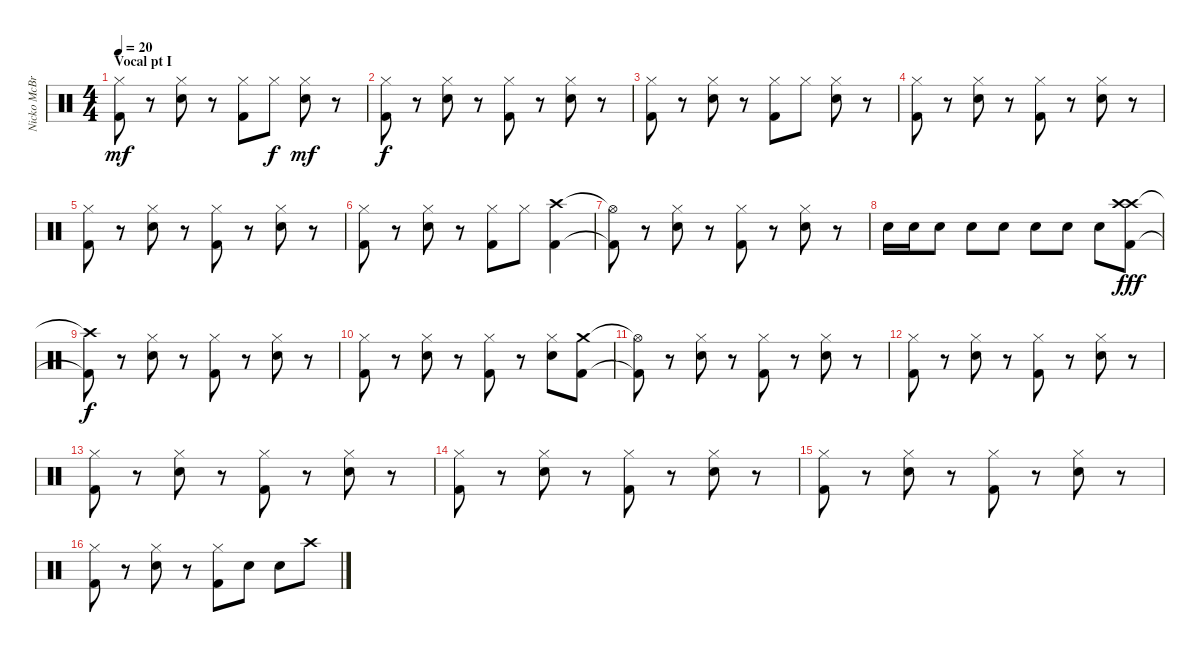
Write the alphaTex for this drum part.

\track ("Nicko McBrain" "Nicko McBr") {instrument percussion}
\staff {score}
\articulation defaults
\ts (4 4)
\section ("" "Vocal pt I")
\tempo 20
\clef neutral
\ks c
("Hi-Hat (closed)" "Kick (hit) 2").8{dy mf} r.8 ("Hi-Hat (closed)" "Snare (hit) 2").8 r.8 ("Hi-Hat (closed)" "Kick (hit) 2").8 "Hi-Hat (closed)".8{dy f} ("Hi-Hat (closed)" "Snare (hit) 2").8{dy mf} r.8 |
("Hi-Hat (closed)" "Kick (hit) 2").8{dy f} r.8 ("Hi-Hat (closed)" "Snare (hit) 2").8 r.8 ("Hi-Hat (closed)" "Kick (hit) 2").8 r.8 ("Hi-Hat (closed)" "Snare (hit) 2").8 r.8 |
("Hi-Hat (closed)" "Kick (hit) 2").8 r.8 ("Hi-Hat (closed)" "Snare (hit) 2").8 r.8 ("Hi-Hat (closed)" "Kick (hit) 2").8 "Hi-Hat (closed)".8 ("Hi-Hat (closed)" "Snare (hit) 2").8 r.8 |
("Hi-Hat (closed)" "Kick (hit) 2").8 r.8 ("Hi-Hat (closed)" "Snare (hit) 2").8 r.8 ("Hi-Hat (closed)" "Kick (hit) 2").8 r.8 ("Hi-Hat (closed)" "Snare (hit) 2").8 r.8 |
("Hi-Hat (closed)" "Kick (hit) 2").8 r.8 ("Hi-Hat (closed)" "Snare (hit) 2").8 r.8 ("Hi-Hat (closed)" "Kick (hit) 2").8 r.8 ("Hi-Hat (closed)" "Snare (hit) 2").8 r.8 |
("Hi-Hat (closed)" "Kick (hit) 2").8 r.8 ("Hi-Hat (closed)" "Snare (hit) 2").8 r.8 ("Hi-Hat (closed)" "Kick (hit) 2").8 "Hi-Hat (closed)".8 ("Crash high (hit)" "Kick (hit) 2").4 |
("Hi-Hat (open)"{t} "Kick (hit) 2"{t}).8 r.8 ("Hi-Hat (closed)" "Snare (hit) 2").8 r.8 ("Hi-Hat (closed)" "Kick (hit) 2").8 r.8 ("Hi-Hat (closed)" "Snare (hit) 2").8 r.8 |
"Snare (hit) 2".16 "Snare (hit) 2".16 "Snare (hit) 2".8 "Snare (hit) 2".8 "Snare (hit) 2".8 "Snare (hit) 2".8 "Snare (hit) 2".8 "Snare (hit) 2".8 ("Crash high (hit)" "Kick (hit) 2" "Crash high (hit)").8{dy fff} |
("Crash high (hit)"{t} "Kick (hit) 2"{t}).8{dy f} r.8 ("Hi-Hat (closed)" "Snare (hit) 2").8 r.8 ("Hi-Hat (closed)" "Kick (hit) 2").8 r.8 ("Hi-Hat (closed)" "Snare (hit) 2").8 r.8 |
("Hi-Hat (closed)" "Kick (hit) 2").8 r.8 ("Hi-Hat (closed)" "Snare (hit) 2").8 r.8 ("Hi-Hat (closed)" "Kick (hit) 2").8 r.8 ("Hi-Hat (closed)" "Snare (hit) 2").8 ("Crash medium (hit)" "Kick (hit) 2").8 |
("Hi-Hat (open)"{t} "Kick (hit) 2"{t}).8 r.8 ("Hi-Hat (closed)" "Snare (hit) 2").8 r.8 ("Hi-Hat (closed)" "Kick (hit) 2").8 r.8 ("Hi-Hat (closed)" "Snare (hit) 2").8 r.8 |
("Hi-Hat (closed)" "Kick (hit) 2").8 r.8 ("Hi-Hat (closed)" "Snare (hit) 2").8 r.8 ("Hi-Hat (closed)" "Kick (hit) 2").8 r.8 ("Hi-Hat (closed)" "Snare (hit) 2").8 r.8 |
("Hi-Hat (closed)" "Kick (hit) 2").8 r.8 ("Hi-Hat (closed)" "Snare (hit) 2").8 r.8 ("Hi-Hat (closed)" "Kick (hit) 2").8 r.8 ("Hi-Hat (closed)" "Snare (hit) 2").8 r.8 |
("Hi-Hat (closed)" "Kick (hit) 2").8 r.8 ("Hi-Hat (closed)" "Snare (hit) 2").8 r.8 ("Hi-Hat (closed)" "Kick (hit) 2").8 r.8 ("Hi-Hat (closed)" "Snare (hit) 2").8 r.8 |
("Hi-Hat (closed)" "Kick (hit) 2").8 r.8 ("Hi-Hat (closed)" "Snare (hit) 2").8 r.8 ("Hi-Hat (closed)" "Kick (hit) 2").8 r.8 ("Hi-Hat (closed)" "Snare (hit) 2").8 r.8 |
("Hi-Hat (closed)" "Kick (hit) 2").8 r.8 ("Hi-Hat (closed)" "Snare (hit) 2").8 r.8 ("Hi-Hat (closed)" "Kick (hit) 2").8 "Snare (hit) 2".8 "Snare (hit) 2".8 "Crash high (hit)".8
